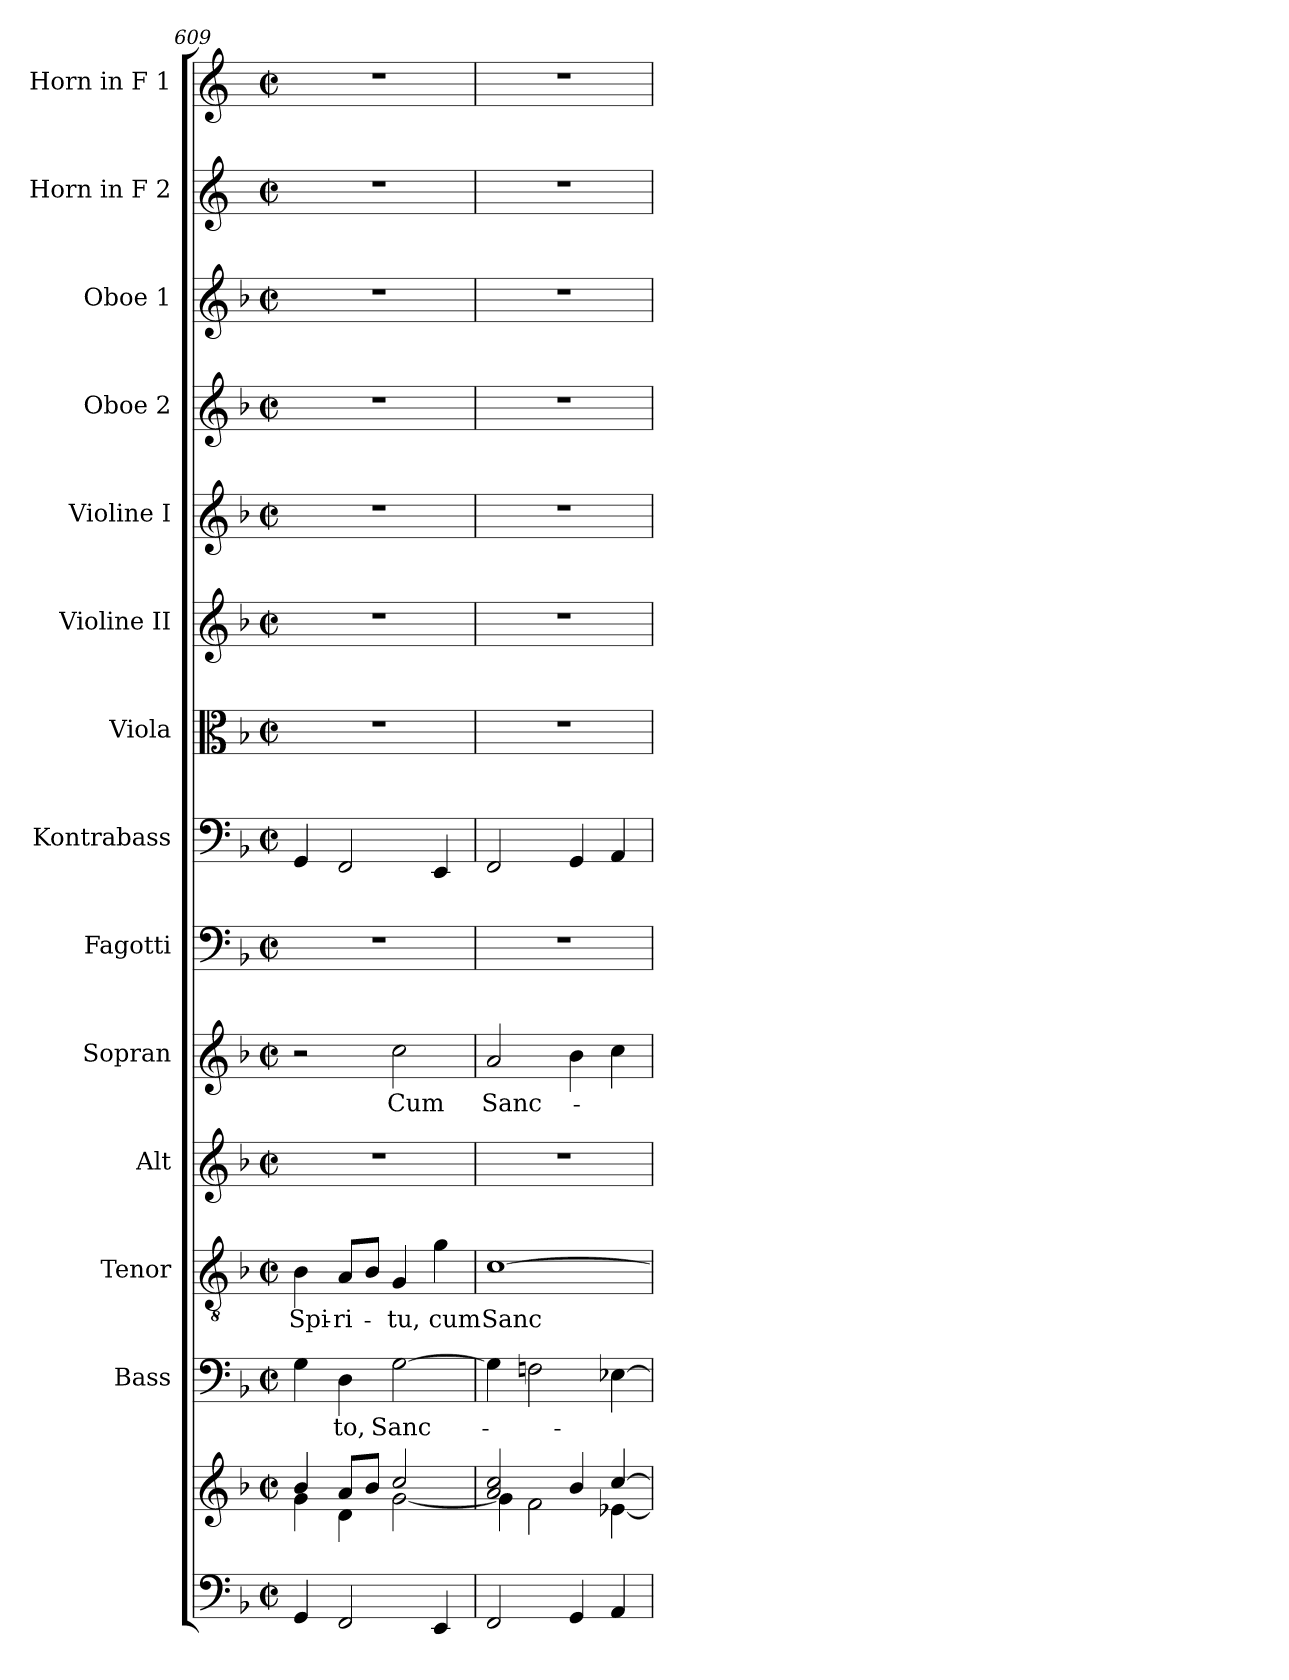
**kern	**kern	**kern	**text	**kern	**text	**kern	**kern	**text	**kern	**kern	**kern	**kern	**kern	**kern	**kern	**kern	**kern
*part14	*part14	*part13	*part13	*part12	*part12	*part11	*part10	*part10	*part9	*part8	*part7	*part6	*part5	*part4	*part3	*part2	*part1
*staff15	*staff14	*staff13	*staff13	*staff12	*staff12	*staff11	*staff10	*staff10	*staff9	*staff8	*staff7	*staff6	*staff5	*staff4	*staff3	*staff2	*staff1
*	*	*I"Bass	*	*I"Tenor	*	*I"Alt	*I"Sopran	*	*I"Fagotti	*I"Kontrabass	*I"Viola	*I"Violine II	*I"Violine I	*I"Oboe 2	*I"Oboe 1	*I"Horn in F 2	*I"Horn in F 1
*	*	*I'B.	*	*I'T.	*	*I'A.	*I'S.	*	*I'Fg.	*I'Kb.	*I'Vla.	*I'Vl. II	*I'Vl. I	*I'Ob. 2	*I'Ob. 1	*	*
*clefF4	*clefG2	*clefF4	*	*clefGv2	*	*clefG2	*clefG2	*	*clefF4	*clefF4	*clefC3	*clefG2	*clefG2	*clefG2	*clefG2	*clefG2	*clefG2
*	*	*	*	*	*	*	*	*	*	*ITrd7c12	*	*	*	*	*	*ITrd4c7	*ITrd4c7
*k[b-]	*k[b-]	*k[b-]	*	*k[b-]	*	*k[b-]	*k[b-]	*	*k[b-]	*k[b-]	*k[b-]	*k[b-]	*k[b-]	*k[b-]	*k[b-]	*k[b-]	*k[b-]
*F:	*F:	*F:	*	*F:	*	*F:	*F:	*	*F:	*F:	*F:	*F:	*F:	*F:	*F:	*F:	*F:
*M2/2	*M2/2	*M2/2	*	*M2/2	*	*M2/2	*M2/2	*	*M2/2	*M2/2	*M2/2	*M2/2	*M2/2	*M2/2	*M2/2	*M2/2	*M2/2
*met(c|)	*met(c|)	*met(c|)	*	*met(c|)	*	*met(c|)	*met(c|)	*	*met(c|)	*met(c|)	*met(c|)	*met(c|)	*met(c|)	*met(c|)	*met(c|)	*met(c|)	*met(c|)
=609	=609	=609	=609	=609	=609	=609	=609	=609	=609	=609	=609	=609	=609	=609	=609	=609	=609
*	*^	*	*	*	*	*	*	*	*	*	*	*	*	*	*	*	*
!	!	!	!	!	!	!LO:LY:b	!	!	!	!	!	!	!	!	!	!	!	!
4GG/	4b-/	4g\	4G\	.	4B-\	Spi-	1r	2r	.	1r	4GGG/	1r	1r	1r	1r	1r	1r	1r
!	!	!	!	!LO:LY:b	!	!LO:LY:b	!	!	!	!	!	!	!	!	!	!	!	!
2FF/	8a/L	4d\	4D\	-to,	8A/L	-ri-	.	.	.	.	2FFF/	.	.	.	.	.	.	.
.	8b-/J	.	.	.	8B-/J	.	.	.	.	.	.	.	.	.	.	.	.	.
!	!	!	!	!LO:LY:b	!	!LO:LY:b	!	!	!LO:LY:b	!	!	!	!	!	!	!	!	!
.	2cc/	[<2g\	[2G\	Sanc-	4G/	-tu,	.	2cc\	Cum	.	.	.	.	.	.	.	.	.
!	!	!	!	!	!	!LO:LY:b	!	!	!	!	!	!	!	!	!	!	!	!
4EE/	.	.	.	.	4g\	cum	.	.	.	.	4EEE/	.	.	.	.	.	.	.
!!LO:PB:g=z
=610	=610	=610	=610	=610	=610	=610	=610	=610	=610	=610	=610	=610	=610	=610	=610	=610	=610	=610
!	!	!	!	!	!	!LO:LY:b	!	!	!LO:LY:b	!	!	!	!	!	!	!	!	!
2FF/	2a/ 2cc/	4g\]	4G\]	.	[1c	Sanc-	1r	2a/	Sanc-	1r	2FFF/	1r	1r	1r	1r	1r	1r	1r
.	.	2f\	2Fn\	.	.	.	.	.	.	.	.	.	.	.	.	.	.	.
4GG/	4b-/	.	.	.	.	.	.	4b-\	.	.	4GGG/	.	.	.	.	.	.	.
4AA/	[>4cc/	[<4e-X\	[4E-X\	.	.	.	.	4cc\	.	.	4AAA/	.	.	.	.	.	.	.
*	*v	*v	*	*	*	*	*	*	*	*	*	*	*	*	*	*	*	*
=	=	=	=	=	=	=	=	=	=	=	=	=	=	=	=	=	=
*-	*-	*-	*-	*-	*-	*-	*-	*-	*-	*-	*-	*-	*-	*-	*-	*-	*-
